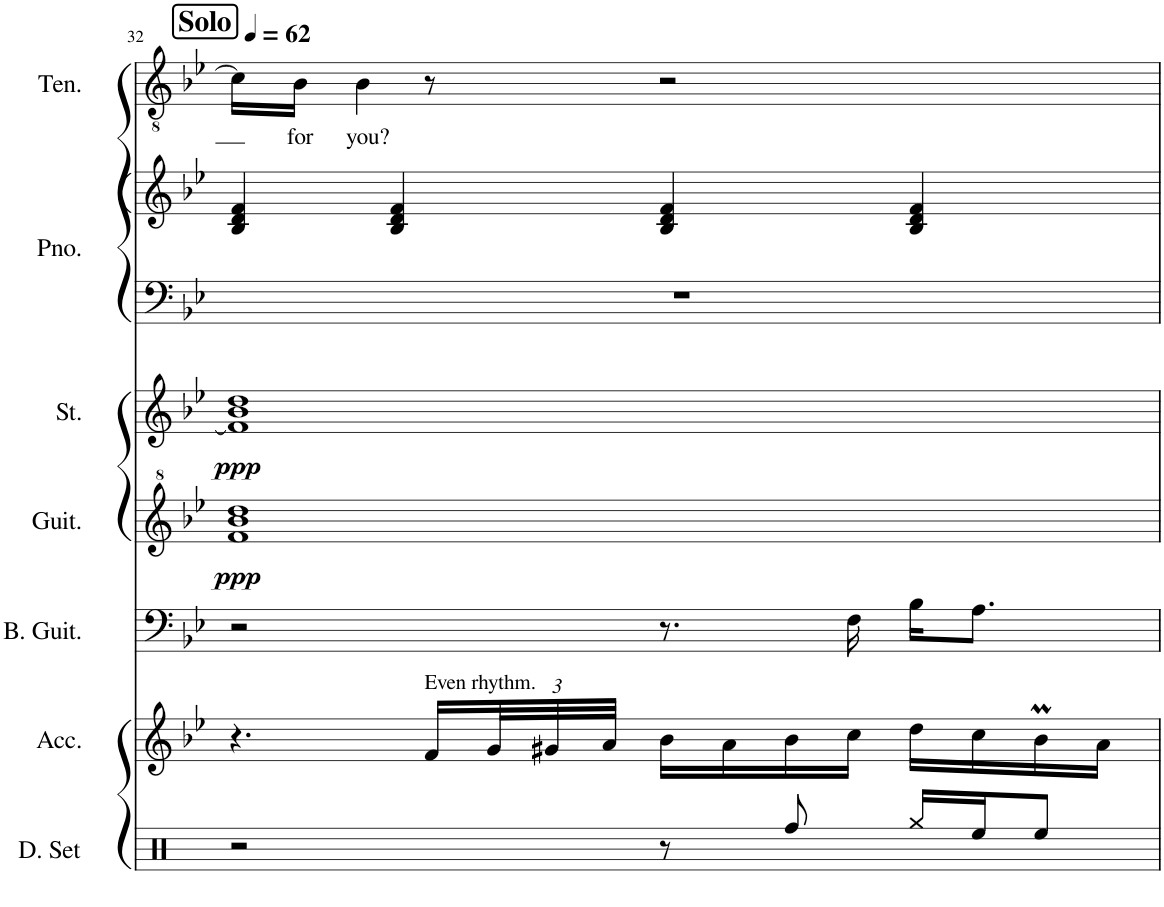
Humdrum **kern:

**kern	**kern	**kern	**dynam	**kern	**dynam	**kern	**kern	**kern	**text
*part6	*part5	*part4	*part4	*part3	*part3	*part2	*part2	*part1	*part1
*staff7	*staff6	*staff5	*staff5	*staff4	*staff4	*staff3	*staff2	*staff1	*staff1
*I"Accordion	*I"Bass Guitar	*I"Guitar	*	*I"Strings	*	*I"Piano	*	*I"Tenor	*
*I'Acc.	*I'B. Guit.	*I'Guit.	*	*I'St.	*	*I'Pno.	*	*I'Ten.	*
!!LO:PB:g=z
*clefG2	*clefF4	*clefG^2	*	*clefG2	*	*clefF4	*clefG2	*clefGv2	*
*	*Trd7c12	*Trd7c12	*	*	*	*	*	*	*
*k[b-e-]	*k[b-e-]	*k[b-e-]	*	*k[b-e-]	*	*k[b-e-]	*k[b-e-]	*k[b-e-]	*
*M4/4	*M4/4	*M4/4	*	*M4/4	*	*M4/4	*M4/4	*M4/4	*
*MM62	*MM62	*MM62	*	*MM62	*	*MM62	*MM62	*MM62	*
!!LO:REH:place=s1:a:B:cj:fs=14:t=Solo
=32	=32	=32	=32	=32	=32	=32	=32	=32	=32
!	!	!	!LO:DY:b	!	!LO:DY:b	!	!	!	!
4.r	2r	1ff 1bb- 1ddd	ppp	1f] 1b- 1dd	ppp	1r	4B-/ 4d/ 4f/	16c\LL]	.
!	!	!	!	!	!	!	!	!	!LO:LY:b
.	.	.	.	.	.	.	.	16B-\JJ	for
!	!	!	!	!	!	!	!	!	!LO:LY:b
.	.	.	.	.	.	.	.	4B-\	you?
.	.	.	.	.	.	.	4B-/ 4d/ 4f/	.	.
!LO:TX:a:t=Even rhythm.	!	!	!	!	!	!	!	!	!
16f/LL	.	.	.	.	.	.	.	8r	.
*Xbrackettup	*	*	*	*	*	*	*	*	*
48g/L	.	.	.	.	.	.	.	.	.
48g#X/	.	.	.	.	.	.	.	.	.
48a/JJJ	.	.	.	.	.	.	.	.	.
16b-\LL	8.r	.	.	.	.	.	4B-/ 4d/ 4f/	2r	.
16a\	.	.	.	.	.	.	.	.	.
16b-\	.	.	.	.	.	.	.	.	.
16cc\JJ	16F\	.	.	.	.	.	.	.	.
16dd\LL	16B-\KL	.	.	.	.	.	4B-/ 4d/ 4f/	.	.
16cc\	8.A\J	.	.	.	.	.	.	.	.
16b-M\	.	.	.	.	.	.	.	.	.
16a\JJ	.	.	.	.	.	.	.	.	.
=	=	=	=	=	=	=	=	=	=
*-	*-	*-	*-	*-	*-	*-	*-	*-	*-
